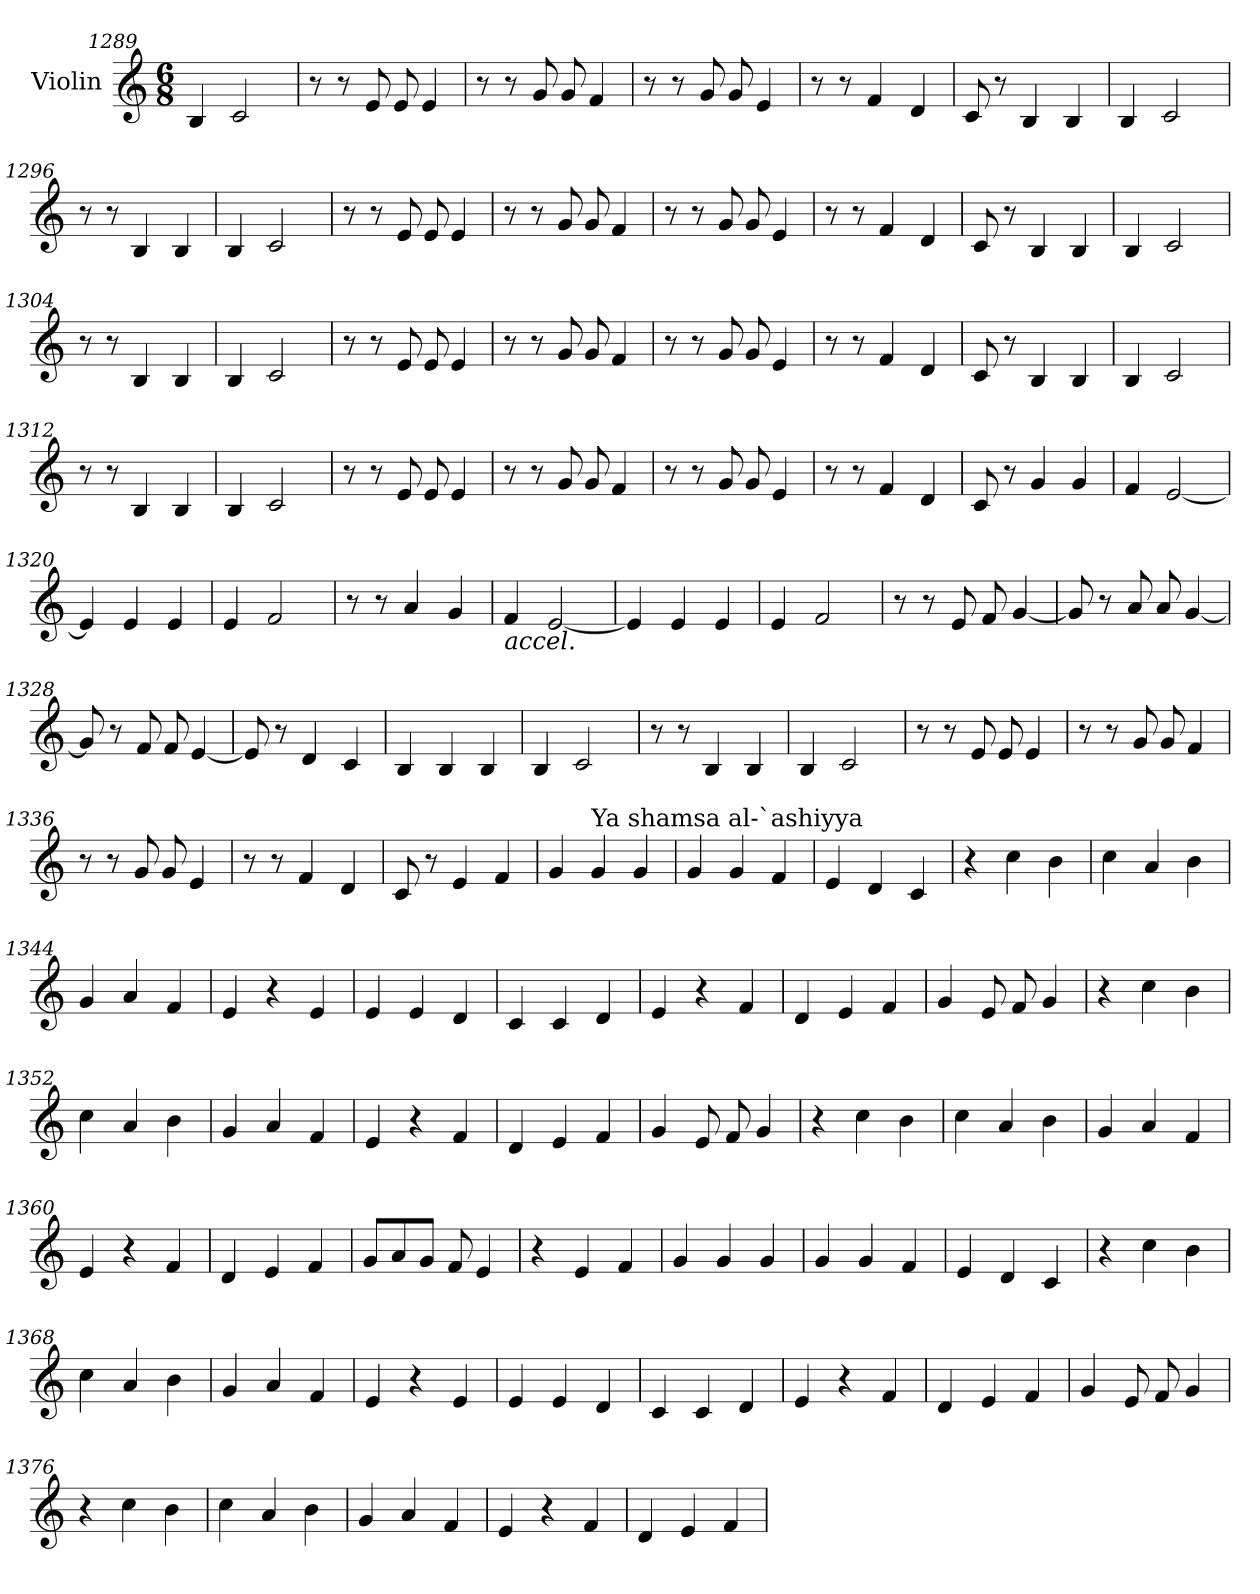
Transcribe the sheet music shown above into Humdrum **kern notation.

**kern
*part1
*staff1
*I"Violin
*clefG2
*k[]
*M6/8
=1289
4B/
2c/
=1290
8r
8r
8e/
8e/
4e/
=1291
8r
8r
8g/
8g/
4f/
!!LO:LB:g=z
=1292
8r
8r
8g/
8g/
4e/
=1293
8r
8r
4f/
4d/
=1294
8c/
8r
4B/
4B/
=1295
4B/
2c/
=1296
8r
8r
4B/
4B/
=1297
4B/
2c/
=1298
8r
8r
8e/
8e/
4e/
!!LO:LB:g=z
=1299
8r
8r
8g/
8g/
4f/
=1300
8r
8r
8g/
8g/
4e/
=1301
8r
8r
4f/
4d/
=1302
8c/
8r
4B/
4B/
=1303
4B/
2c/
=1304
8r
8r
4B/
4B/
=1305
4B/
2c/
!!LO:LB:g=z
=1306
8r
8r
8e/
8e/
4e/
=1307
8r
8r
8g/
8g/
4f/
=1308
8r
8r
8g/
8g/
4e/
=1309
8r
8r
4f/
4d/
=1310
8c/
8r
4B/
4B/
=1311
4B/
2c/
=1312
8r
8r
4B/
4B/
!!LO:LB:g=z
=1313
4B/
2c/
=1314
8r
8r
8e/
8e/
4e/
=1315
8r
8r
8g/
8g/
4f/
=1316
8r
8r
8g/
8g/
4e/
=1317
8r
8r
4f/
4d/
=1318
8c/
8r
4g/
4g/
=1319
4f/
[2e/
!!LO:PB:g=z
=1320
4e/]
4e/
4e/
=1321
4e/
2f/
=1322
8r
8r
4a/
4g/
=1323
!LO:TX:b:i:t=accel.
4f/
[2e/
=1324
4e/]
4e/
4e/
=1325
4e/
2f/
=1326
8r
8r
8e/
8f/
[4g/
!!LO:LB:g=z
=1327
8g/]
8r
8a/
8a/
[4g/
=1328
8g/]
8r
8f/
8f/
[4e/
=1329
8e/]
8r
4d/
4c/
=1330
4B/
4B/
4B/
=1331
4B/
2c/
=1332
8r
8r
4B/
4B/
=1333
4B/
2c/
!!LO:LB:g=z
=1334
8r
8r
8e/
8e/
4e/
=1335
8r
8r
8g/
8g/
4f/
=1336
8r
8r
8g/
8g/
4e/
=1337
8r
8r
4f/
4d/
=1338
*MM180
8c/
8r
4e/
4f/
=1339
4g/
!LO:TX:a:t=Ya shamsa al-`ashiyya
4g/
4g/
=1340
4g/
4g/
4f/
!!LO:LB:g=z
=1341
4e/
4d/
4c/
=1342
4r
4cc\
4b\
=1343
4cc\
4a/
4b\
=1344
4g/
4a/
4f/
=1345
4e/
4r
4e/
=1346
4e/
4e/
4d/
=1347
4c/
4c/
4d/
!!LO:LB:g=z
=1348
4e/
4r
4f/
=1349
4d/
4e/
4f/
=1350
4g/
8e/
8f/
4g/
=1351
4r
4cc\
4b\
=1352
4cc\
4a/
4b\
=1353
4g/
4a/
4f/
=1354
4e/
4r
4f/
!!LO:LB:g=z
=1355
4d/
4e/
4f/
=1356
4g/
8e/
8f/
4g/
=1357
4r
4cc\
4b\
=1358
4cc\
4a/
4b\
=1359
4g/
4a/
4f/
=1360
4e/
4r
4f/
=1361
4d/
4e/
4f/
!!LO:LB:g=z
=1362
8g/L
8a/
8g/J
8f/
4e/
=1363
4r
4e/
4f/
=1364
4g/
4g/
4g/
=1365
4g/
4g/
4f/
=1366
4e/
4d/
4c/
=1367
4r
4cc\
4b\
=1368
4cc\
4a/
4b\
!!LO:LB:g=z
=1369
4g/
4a/
4f/
=1370
4e/
4r
4e/
=1371
4e/
4e/
4d/
=1372
4c/
4c/
4d/
=1373
4e/
4r
4f/
=1374
4d/
4e/
4f/
=1375
4g/
8e/
8f/
4g/
!!LO:PB:g=z
=1376
4r
4cc\
4b\
=1377
4cc\
4a/
4b\
=1378
4g/
4a/
4f/
=1379
4e/
4r
4f/
=1380
4d/
4e/
4f/
=
*-
